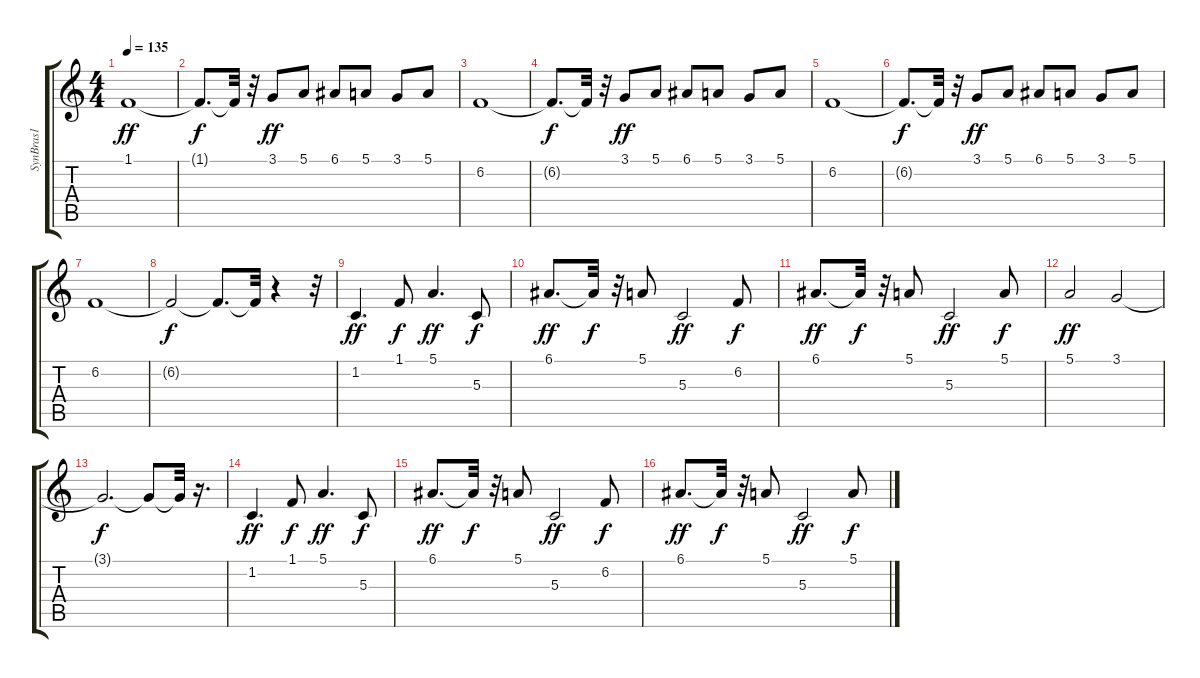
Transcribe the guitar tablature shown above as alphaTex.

\track ("SynBras1" "SynBras1") {instrument synthbrass1}
\staff {score tabs}
\tuning (E4 B3 G3 D3 A2 E2) {hide}
\ts (4 4)
\tempo 135
\clef g2
\ks c
1.1.1{dy ff} |
1.1{t}.8{d dy f} 1.1{t}.32 r.32 3.1.8{dy ff} 5.1.8 6.1.8 5.1.8 3.1.8 5.1.8 |
6.2.1 |
6.2{t}.8{d dy f} 6.2{t}.32 r.32 3.1.8{dy ff} 5.1.8 6.1.8 5.1.8 3.1.8 5.1.8 |
6.2.1 |
6.2{t}.8{d dy f} 6.2{t}.32 r.32 3.1.8{dy ff} 5.1.8 6.1.8 5.1.8 3.1.8 5.1.8 |
6.2.1 |
6.2{t}.2{dy f} 6.2{t}.8{d} 6.2{t}.32 r.4 r.32 |
1.2.4{d dy ff} 1.1.8{dy f} 5.1.4{d dy ff} 5.3.8{dy f} |
6.1.8{d dy ff} 6.1{t}.32{dy f} r.32 5.1.8 5.3.2{dy ff} 6.2.8{dy f} |
6.1.8{d dy ff} 6.1{t}.32{dy f} r.32 5.1.8 5.3.2{dy ff} 5.1.8{dy f} |
5.1.2{dy ff} 3.1.2 |
3.1{t}.2{d dy f} 3.1{t}.8 3.1{t}.32 r.16{d} |
1.2.4{d dy ff} 1.1.8{dy f} 5.1.4{d dy ff} 5.3.8{dy f} |
6.1.8{d dy ff} 6.1{t}.32{dy f} r.32 5.1.8 5.3.2{dy ff} 6.2.8{dy f} |
6.1.8{d dy ff} 6.1{t}.32{dy f} r.32 5.1.8 5.3.2{dy ff} 5.1.8{dy f}
